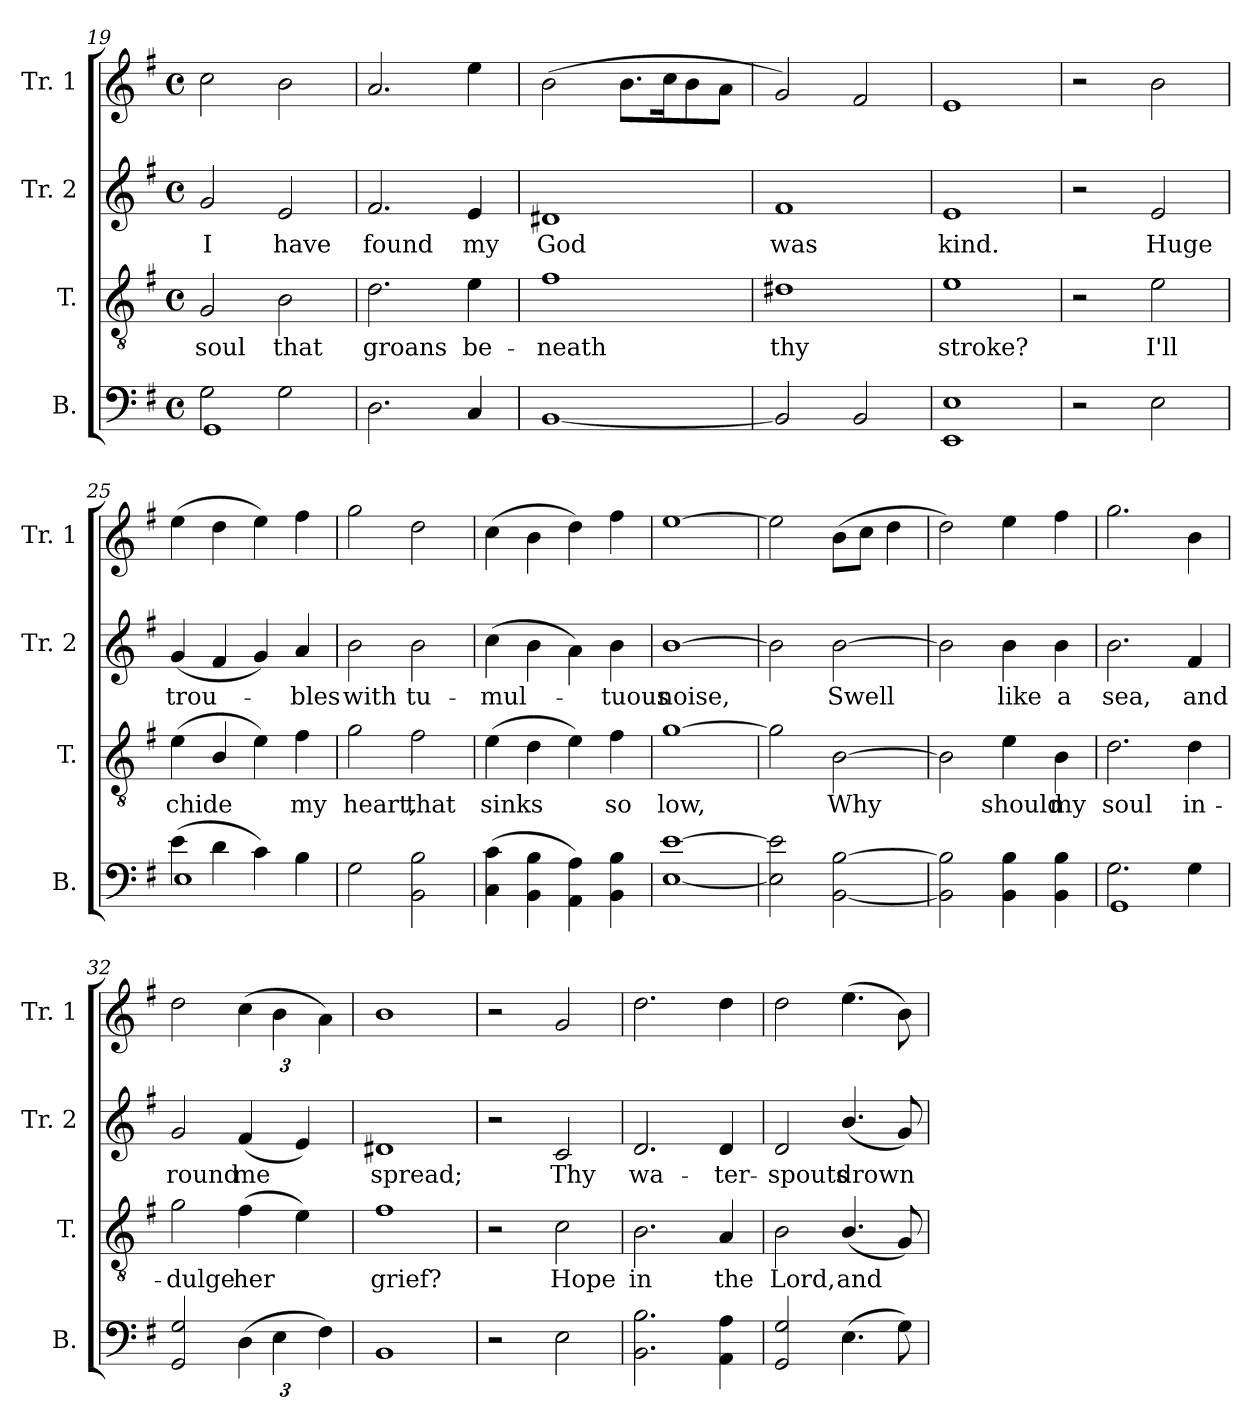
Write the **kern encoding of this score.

**kern	**kern	**text	**kern	**text	**kern
*part4	*part3	*part3	*part2	*part2	*part1
*staff4	*staff3	*staff3	*staff2	*staff2	*staff1
*I"B.	*I"T.	*	*I"Tr. 2	*	*I"Tr. 1
*I'B.	*I'T.	*	*I'Tr. 2	*	*I'Tr. 1
*clefF4	*clefGv2	*	*clefG2	*	*clefG2
*k[f#]	*k[f#]	*	*k[f#]	*	*k[f#]
*M4/4	*M4/4	*	*M4/4	*	*M4/4
*met(c)	*met(c)	*	*met(c)	*	*met(c)
=19	=19	=19	=19	=19	=19
*^	*	*	*	*	*
!	!	!	!LO:LY:b	!	!LO:LY:b	!
2G\	1GG	2G/	soul	2g/	I	2cc\
!	!	!	!LO:LY:b	!	!LO:LY:b	!
2G\	.	2B\	that	2e/	have	2b\
*v	*v	*	*	*	*	*
=20	=20	=20	=20	=20	=20
!	!	!LO:LY:b	!	!LO:LY:b	!
2.D\	2.d\	groans	2.f#/	found	2.a/
!	!	!LO:LY:b	!	!LO:LY:b	!
4C/	4e\	be-	4e/	my	4ee\
=21	=21	=21	=21	=21	=21
!	!	!LO:LY:b	!	!LO:LY:b	!
[1BB	1f#	-neath	1d#X	God	(2b\
.	.	.	.	.	8.b\L
.	.	.	.	.	16cc\K
.	.	.	.	.	8b\
.	.	.	.	.	8a\J
=22	=22	=22	=22	=22	=22
!	!	!LO:LY:b	!	!LO:LY:b	!
2BB/]	1d#X	thy	1f#	was	2g/)
2BB/	.	.	.	.	2f#/
=23	=23	=23	=23	=23	=23
!	!	!LO:LY:b	!	!LO:LY:b	!
1EE 1E	1e	stroke?	1e	kind.	1e
=24	=24	=24	=24	=24	=24
2r	2r	.	2r	.	2r
!	!	!LO:LY:b	!	!LO:LY:b	!
2E\	2e\	I'll	2e/	Huge	2b\
=25	=25	=25	=25	=25	=25
*^	*	*	*	*	*
!	!	!	!LO:LY:b	!	!LO:LY:b	!
(>4e\	1E	(4e\	chide	(4g/	trou-	(4ee\
4d\	.	4B/	.	4f#/	.	4dd\
4c\)	.	4e\)	.	4g/)	.	4ee\)
!	!	!	!LO:LY:b	!	!LO:LY:b	!
4B\	.	4f#\	my	4a/	-bles	4ff#\
*v	*v	*	*	*	*	*
=26	=26	=26	=26	=26	=26
!	!	!LO:LY:b	!	!LO:LY:b	!
2G\	2g\	heart,	2b\	with	2gg\
!	!	!LO:LY:b	!	!LO:LY:b	!
2BB\ 2B\	2f#\	that	2b\	tu-	2dd\
=27	=27	=27	=27	=27	=27
!	!	!LO:LY:b	!	!LO:LY:b	!
(4C\ 4c\	(4e\	sinks	(4cc\	-mul-	(4cc\
4BB\ 4B\	4d\	.	4b\	.	4b\
4AA\ 4A\)	4e\)	.	4a\)	.	4dd\)
!	!	!LO:LY:b	!	!LO:LY:b	!
4BB\ 4B\	4f#\	so	4b\	-tuous	4ff#\
=28	=28	=28	=28	=28	=28
!	!	!LO:LY:b	!	!LO:LY:b	!
[1E [1e	[1g	low,	[1b	noise,	[1ee
=29	=29	=29	=29	=29	=29
2E\] 2e\]	2g\]	.	2b\]	.	2ee\]
!	!	!LO:LY:b	!	!LO:LY:b	!
[2BB\ [2B\	[2B\	Why	[2b\	Swell	(8b\L
.	.	.	.	.	8cc\J
.	.	.	.	.	4dd\
=30	=30	=30	=30	=30	=30
2BB\] 2B\]	2B\]	.	2b\]	.	2dd\)
!	!	!LO:LY:b	!	!LO:LY:b	!
4BB\ 4B\	4e\	should	4b\	like	4ee\
!	!	!LO:LY:b	!	!LO:LY:b	!
4BB\ 4B\	4B\	my	4b\	a	4ff#\
=31	=31	=31	=31	=31	=31
*^	*	*	*	*	*
!	!	!	!LO:LY:b	!	!LO:LY:b	!
2.G\	1GG	2.d\	soul	2.b\	sea,	2.gg\
!	!	!	!LO:LY:b	!	!LO:LY:b	!
4G\	.	4d\	in-	4f#/	and	4b\
*v	*v	*	*	*	*	*
=32	=32	=32	=32	=32	=32
!	!	!LO:LY:b	!	!LO:LY:b	!
2GG/ 2G/	2g\	-dulge	2g/	round	2dd\
*Xbrackettup	*	*	*	*	*
!	!	!LO:LY:b	!	!LO:LY:b	!
*	*	*	*	*	*Xbrackettup
(6D\	(4f#\	her	(4f#/	me	(6cc\
6E\	.	.	.	.	6b\
.	4e\)	.	4e/)	.	.
6F#\)	.	.	.	.	6a\)
=33	=33	=33	=33	=33	=33
!	!	!LO:LY:b	!	!LO:LY:b	!
1BB	1f#	grief?	1d#X	spread;	1b
=34	=34	=34	=34	=34	=34
2r	2r	.	2r	.	2r
!	!	!LO:LY:b	!	!LO:LY:b	!
2E\	2c\	Hope	2c/	Thy	2g/
=35	=35	=35	=35	=35	=35
!	!	!LO:LY:b	!	!LO:LY:b	!
2.BB\ 2.B\	2.B\	in	2.d/	wa-	2.dd\
!	!	!LO:LY:b	!	!LO:LY:b	!
4AA\ 4A\	4A/	the	4d/	-ter-	4dd\
=36	=36	=36	=36	=36	=36
!	!	!LO:LY:b	!	!LO:LY:b	!
2GG/ 2G/	2B\	Lord,	2d/	-spouts	2dd\
!	!	!LO:LY:b	!	!LO:LY:b	!
(4.E\	(4.B/	and	(4.b/	drown	(4.ee\
8G\)	8G/)	.	8g/)	.	8b\)
=	=	=	=	=	=
*-	*-	*-	*-	*-	*-
